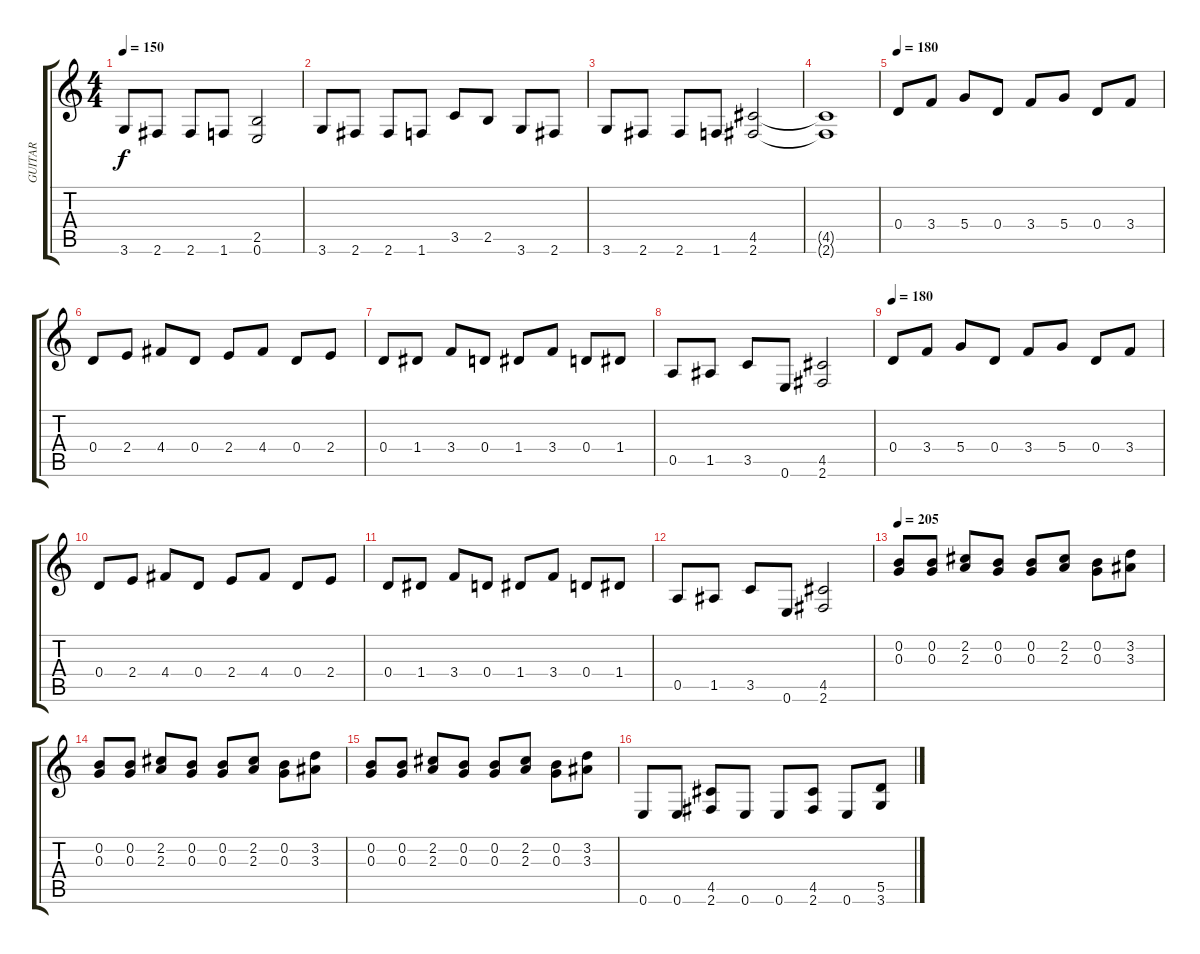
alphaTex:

\track ("GUITAR" "GUITAR") {instrument overdrivenguitar}
\staff {score tabs}
\tuning (E4 B3 G3 D3 A2 E2) {hide}
\ts (4 4)
\tempo 150
\clef g2
\ks c
3.6.8{dy f} 2.6.8 2.6.8 1.6.8 (2.5 0.6).2 |
3.6.8 2.6.8 2.6.8 1.6.8 3.5.8 2.5.8 3.6.8 2.6.8 |
3.6.8 2.6.8 2.6.8 1.6.8 (4.5 2.6).2 |
(4.5{t} 2.6{t}).1 |
\tempo 180
0.4.8 3.4.8 5.4.8 0.4.8 3.4.8 5.4.8 0.4.8 3.4.8 |
0.4.8 2.4.8 4.4.8 0.4.8 2.4.8 4.4.8 0.4.8 2.4.8 |
0.4.8 1.4.8 3.4.8 0.4.8 1.4.8 3.4.8 0.4.8 1.4.8 |
0.5.8 1.5.8 3.5.8 0.6.8 (4.5 2.6).2 |
\tempo 180
0.4.8 3.4.8 5.4.8 0.4.8 3.4.8 5.4.8 0.4.8 3.4.8 |
0.4.8 2.4.8 4.4.8 0.4.8 2.4.8 4.4.8 0.4.8 2.4.8 |
0.4.8 1.4.8 3.4.8 0.4.8 1.4.8 3.4.8 0.4.8 1.4.8 |
0.5.8 1.5.8 3.5.8 0.6.8 (4.5 2.6).2 |
\tempo 205
(0.2 0.3).8 (0.2 0.3).8 (2.2 2.3).8 (0.2 0.3).8 (0.2 0.3).8 (2.2 2.3).8 (0.2 0.3).8 (3.2 3.3).8 |
(0.2 0.3).8 (0.2 0.3).8 (2.2 2.3).8 (0.2 0.3).8 (0.2 0.3).8 (2.2 2.3).8 (0.2 0.3).8 (3.2 3.3).8 |
(0.2 0.3).8 (0.2 0.3).8 (2.2 2.3).8 (0.2 0.3).8 (0.2 0.3).8 (2.2 2.3).8 (0.2 0.3).8 (3.2 3.3).8 |
0.6.8 0.6.8 (4.5 2.6).8 0.6.8 0.6.8 (4.5 2.6).8 0.6.8 (5.5 3.6).8
